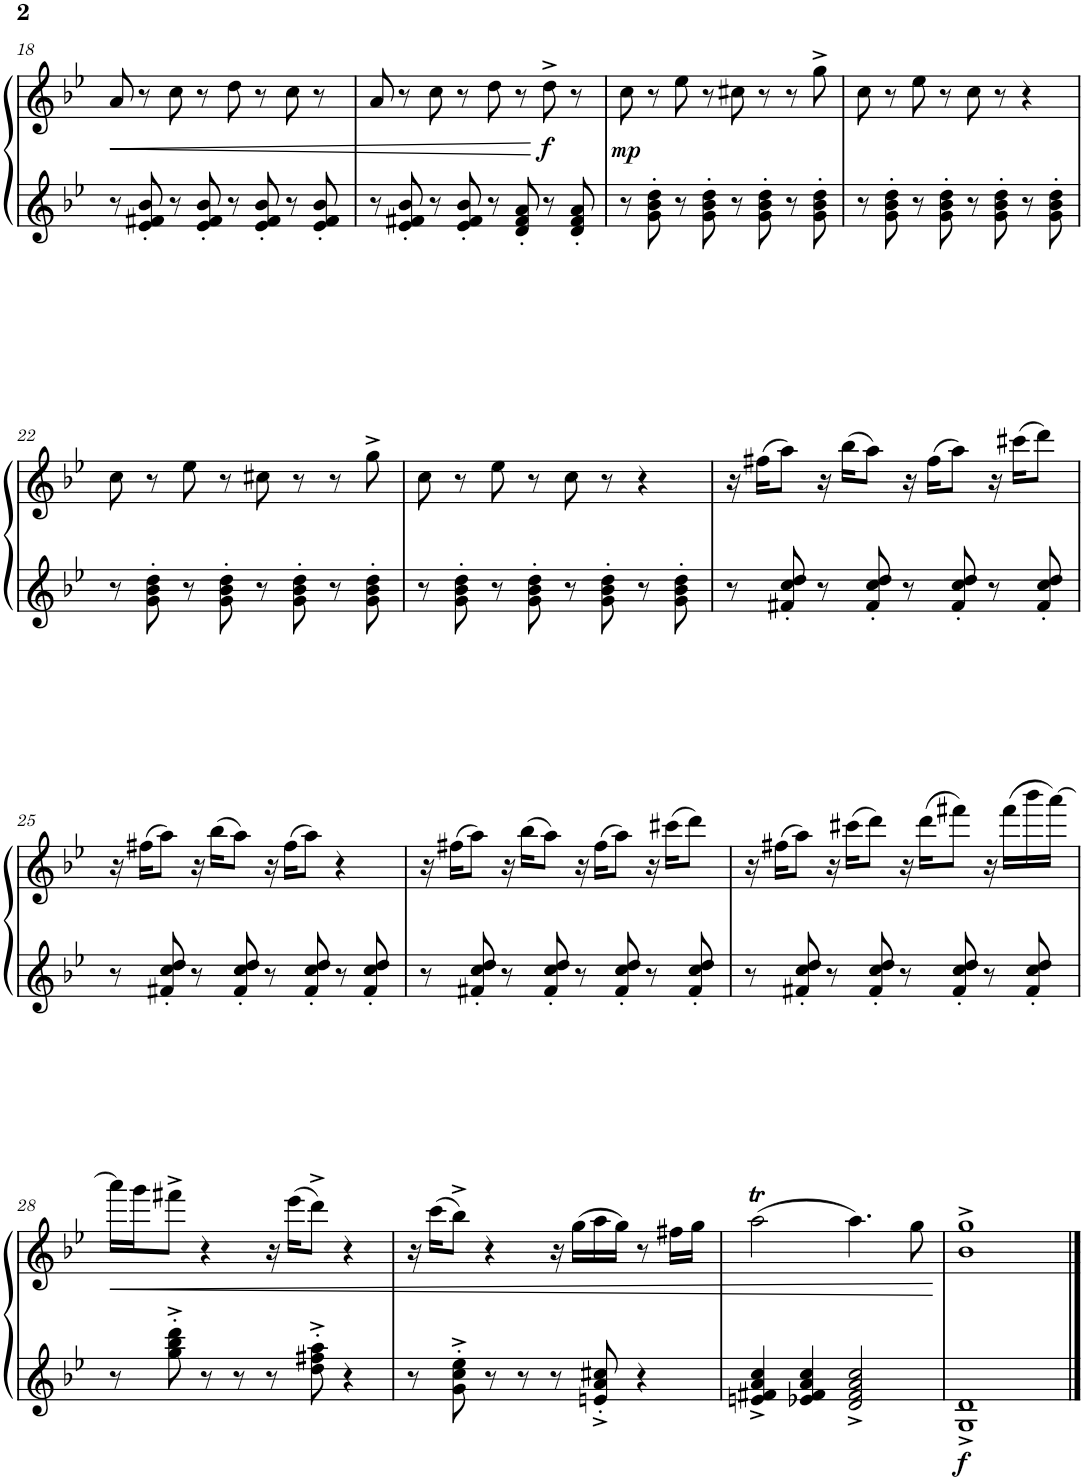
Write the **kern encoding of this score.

**kern	**kern	**dynam
*part1	*part1	*part1
*staff2	*staff1	*staff1/2
*I"Piano	*	*
*I'Pno.	*	*
!!LO:PB:g=z
*clefG2	*clefG2	*
*k[b-e-]	*k[b-e-]	*
*M4/4	*M4/4	*
=18	=18	=18
!	!	!LO:HP:b
8r	8a/	<
8e-/' 8f#X/' 8b-/'	8r	.
8r	8cc\	.
8e-/' 8f#/' 8b-/'	8r	.
8r	8dd\	.
8e-/' 8f#/' 8b-/'	8r	.
8r	8cc\	.
8e-/' 8f#/' 8b-/'	8r	.
=19	=19	=19
8r	8a/	.
8e-/' 8f#X/' 8b-/'	8r	.
8r	8cc\	.
8e-/' 8f#/' 8b-/'	8r	.
8r	8dd\	.
8d/' 8f#/' 8a/'	8r	.
!	!	!LO:DY:n=1:b
8r	8dd^\	[ f
8d/' 8f#/' 8a/'	8r	.
=20	=20	=20
!	!	!LO:DY:b
8r	8cc\	mp
8g\' 8b-\' 8dd\'	8r	.
8r	8ee-\	.
8g\' 8b-\' 8dd\'	8r	.
8r	8cc#X\	.
8g\' 8b-\' 8dd\'	8r	.
8r	8r	.
8g\' 8b-\' 8dd\'	8gg^\	.
=21	=21	=21
8r	8cc\	.
8g\' 8b-\' 8dd\'	8r	.
8r	8ee-\	.
8g\' 8b-\' 8dd\'	8r	.
8r	8cc\	.
8g\' 8b-\' 8dd\'	8r	.
8r	4r	.
8g\' 8b-\' 8dd\'	.	.
!!LO:LB:g=z
=22	=22	=22
8r	8cc\	.
8g\' 8b-\' 8dd\'	8r	.
8r	8ee-\	.
8g\' 8b-\' 8dd\'	8r	.
8r	8cc#X\	.
8g\' 8b-\' 8dd\'	8r	.
8r	8r	.
8g\' 8b-\' 8dd\'	8gg^\	.
=23	=23	=23
8r	8cc\	.
8g\' 8b-\' 8dd\'	8r	.
8r	8ee-\	.
8g\' 8b-\' 8dd\'	8r	.
8r	8cc\	.
8g\' 8b-\' 8dd\'	8r	.
8r	4r	.
8g\' 8b-\' 8dd\'	.	.
=24	=24	=24
8r	16r	.
.	(16ff#X\KL	.
8f#X/' 8cc/' 8dd/'	8aa\J)	.
8r	16r	.
.	(16bb-\KL	.
8f#/' 8cc/' 8dd/'	8aa\J)	.
8r	16r	.
.	(16ff#\KL	.
8f#/' 8cc/' 8dd/'	8aa\J)	.
8r	16r	.
.	(16ccc#X\KL	.
8f#/' 8cc/' 8dd/'	8ddd\J)	.
!!LO:LB:g=z
=25	=25	=25
8r	16r	.
.	(16ff#X\KL	.
8f#X/' 8cc/' 8dd/'	8aa\J)	.
8r	16r	.
.	(16bb-\KL	.
8f#/' 8cc/' 8dd/'	8aa\J)	.
8r	16r	.
.	(16ff#\KL	.
8f#/' 8cc/' 8dd/'	8aa\J)	.
8r	4r	.
8f#/' 8cc/' 8dd/'	.	.
=26	=26	=26
8r	16r	.
.	(16ff#X\KL	.
8f#X/' 8cc/' 8dd/'	8aa\J)	.
8r	16r	.
.	(16bb-\KL	.
8f#/' 8cc/' 8dd/'	8aa\J)	.
8r	16r	.
.	(16ff#\KL	.
8f#/' 8cc/' 8dd/'	8aa\J)	.
8r	16r	.
.	(16ccc#X\KL	.
8f#/' 8cc/' 8dd/'	8ddd\J)	.
=27	=27	=27
8r	16r	.
.	(16ff#X\KL	.
8f#X/' 8cc/' 8dd/'	8aa\J)	.
8r	16r	.
.	(16ccc#X\KL	.
8f#/' 8cc/' 8dd/'	8ddd\J)	.
8r	16r	.
.	(16ddd\KL	.
8f#/' 8cc/' 8dd/'	8fff#X\J)	.
8r	16r	.
.	(16fff#\LL	.
8f#/' 8cc/' 8dd/'	16bbb-\	.
.	[16aaa\JJ)	.
!!LO:LB:g=z
=28	=28	=28
!	!	!LO:HP:b
8r	16aaa\LL]	<
.	16ggg\J	.
8gg\'^ 8bb-\'^ 8ddd\'^	8fff#X^\J	.
8r	4r	.
8r	.	.
8r	16r	.
.	(16eee-\KL	.
8dd\'^ 8ff#X\'^ 8aa\'^	8ddd^\J)	.
4r	4r	.
=29	=29	=29
8r	16r	.
.	(16ccc\KL	.
8g\'^ 8cc\'^ 8ee-\'^	8bb-^\J)	.
8r	4r	.
8r	.	.
8r	16r	.
.	(16gg\LL	.
8en/'^ 8a/'^ 8cc#X/'^	16aa\	.
.	16gg\JJ)	.
4r	8r	.
.	16ff#X\LL	.
.	16gg\JJ	.
=30	=30	=30
4en/^ 4f#X/^ 4a/^ 4cc/^	(2aat\	.
4e-X/ 4f#/ 4a/ 4cc/	.	.
2d/^ 2f#/^ 2a/^ 2cc/^	4.aa\)	.
.	8gg\	.
.	.	[
=31	=31	=31
!	!	!LO:DY:b=2
1G^ 1d^	1b-^ 1gg^	f
==	==	==
*-	*-	*-
